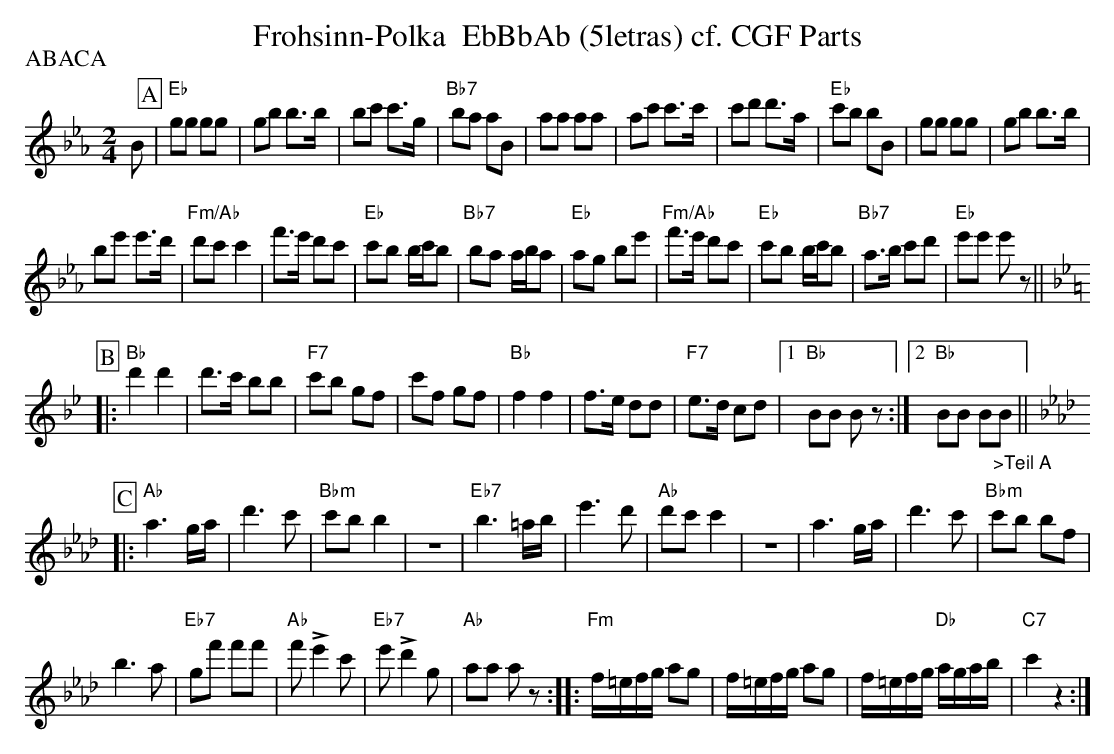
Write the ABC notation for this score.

X:1
T:Frohsinn-Polka  EbBbAb (5letras) cf. CGF Parts
P:ABACA
M:2/4
L:1/8
K:Ebmaj%%MIDI gchordon
B [P:A] |"Eb"gg gg | gb b>b | bc' c'>g | "Bb7"ba aB | aa aa | ac' c'>c' | c'd' d'>a | "Eb"c'b bB | gg gg | gb b>b |
be' e'>d' | "Fm/Ab"d'c'c'2 | f'>e' d'c' | "Eb"c'b b/2c'/2b | "Bb7"ba a/2b/2a | "Eb"ag be' | "Fm/Ab"f'>e' d'c' | "Eb"c'b b/2c'/2b | "Bb7"a>b c'd' | "Eb"e'e' e'z || [K:Bbmaj]
[P:B]
|: "Bb"d'2d'2 | d'>c' bb | "F7"c'b gf | c'f gf | "Bb"f2f2 | f>e dd | "F7"e>d cd |1 "Bb"BB Bz :|2 "Bb"BB B"_>Teil A"B || [K:Abmaj]
[P:C]
|: "Ab"a3g/2a/2 | d'3c' | "Bbm"c'bb2 | z4 | "Eb7"b3=a/2b/2 | e'3d' | "Ab"d'c'c'2 | z4 | a3g/2a/2 | d'3c' | "Bbm"c'b bf |
b3a | "Eb7"gf' f'f' | "Ab"f'!>!e'2c' | "Eb7"e'!>!d'2g | "Ab"aa az :: [L:1/16] "Fm"f=efg a2g2 | f=efg a2g2 | f=efg "Db"agab | "C7"c'4z4 :|
